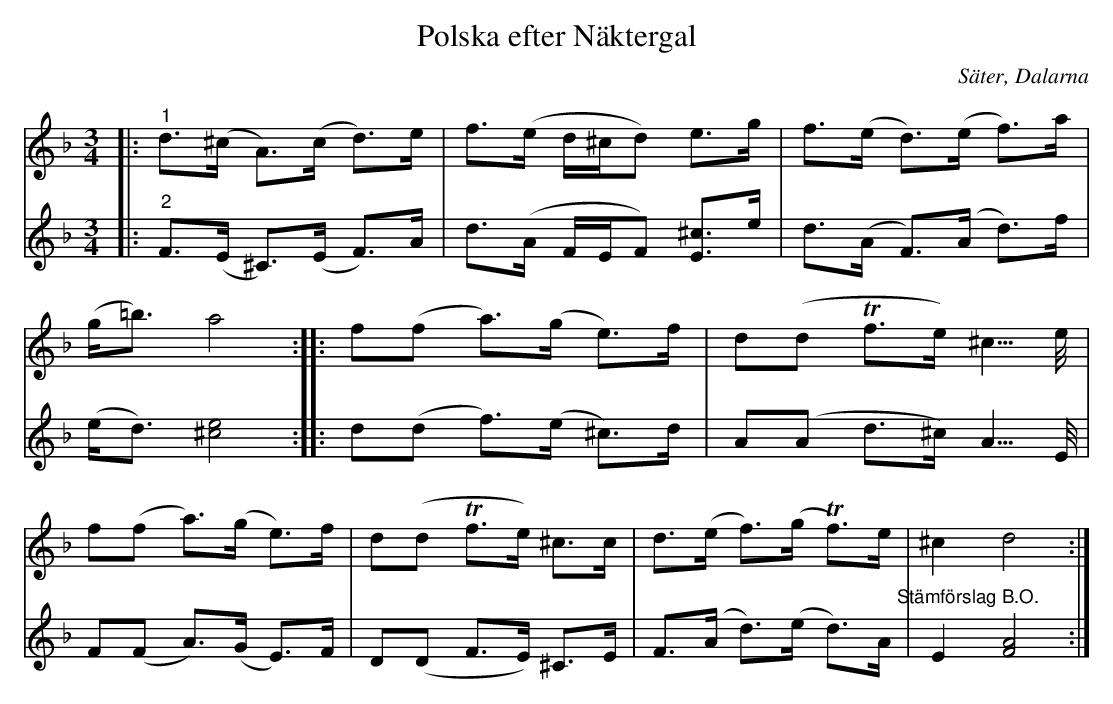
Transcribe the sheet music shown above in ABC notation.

X:1
T:Polska efter Näktergal
O:Säter, Dalarna
L:1/8
M:3/4
K:Dm
V:1
|:"^1" d>(^c A>)(c d>)e | f>(e d/^c/d) e>g | f>(e d>)(e f>)a |
(g<=b) a4 :: f(f a>)(g e>)f | d(dT f>e) ^c5/4e/4 |
f(f a>)(g e>)f | d(dT f>e) ^c>c | d>(e f>)(gT f>)e | ^c2 d4 :|
V:2
|:"^2" F>(E ^C>)(E F>)A | d>(A F/E/F) [E^c]>e | d>(A F>)(A d>)f |
(e<d) [^ce]4 :: d(d f>)(e ^c>)d | A(A d>^c) A5/4E/4 |
F(F A>)(G E>)F | D(D F>E) ^C>E | F>(A d>)(e d>)A"^Stämförslag B.O." | E2 [FA]4 :|
